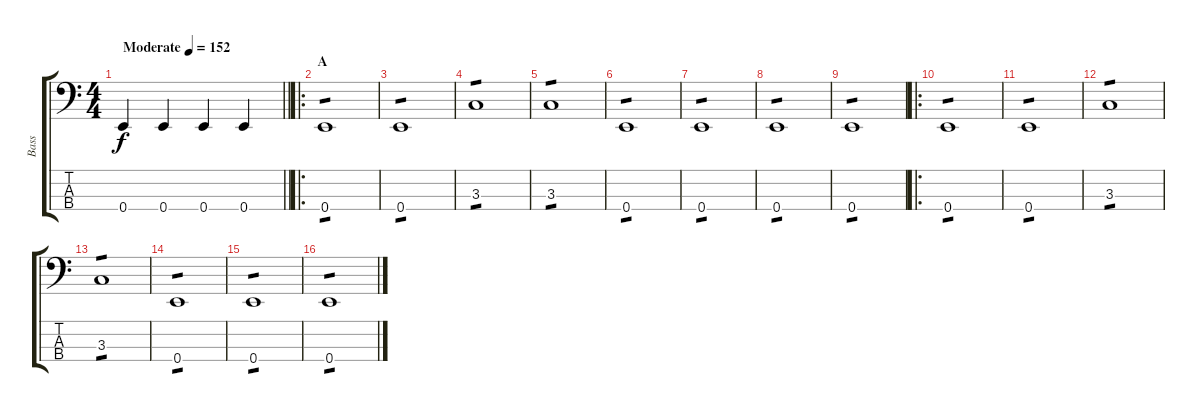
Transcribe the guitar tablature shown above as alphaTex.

\track ("Bass" "Bass") {instrument electricbassfinger}
\staff {score tabs}
\tuning (G2 D2 A1 E1) {hide}
\ts (4 4)
\tempo (152 "Moderate")
\clef f4
\barLineRight lightlight
\ks c
0.4.4{dy f instrument electricbassfinger} 0.4.4 0.4.4 0.4.4 |
\ro
\section ("" "A")
0.4.1{tp 1} |
0.4.1{tp 1} |
3.3.1{tp 1} |
3.3.1{tp 1} |
0.4.1{tp 1} |
0.4.1{tp 1} |
0.4.1{tp 1} |
0.4.1{tp 1} |
\ro
0.4.1{tp 1} |
0.4.1{tp 1} |
3.3.1{tp 1} |
3.3.1{tp 1} |
0.4.1{tp 1} |
0.4.1{tp 1} |
0.4.1{tp 1}
